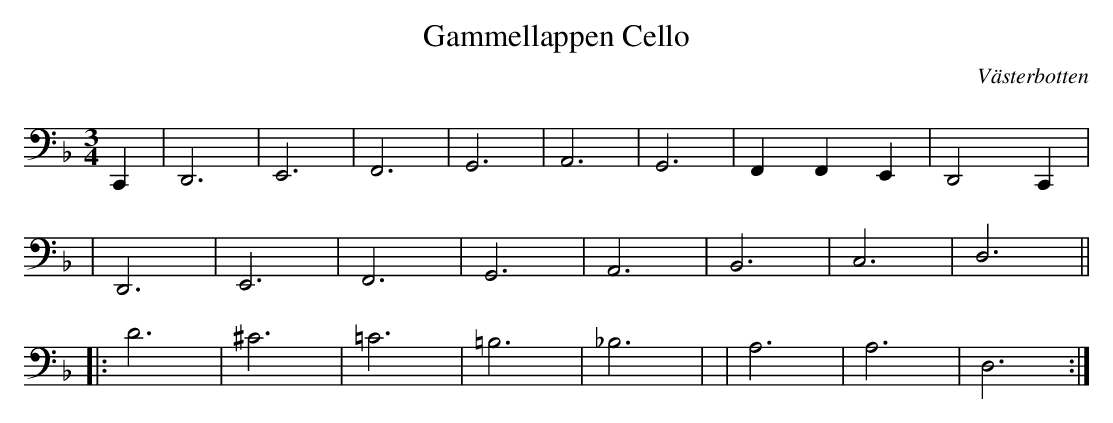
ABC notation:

X:1
T:Gammellappen Cello
O:Västerbotten
M:3/4
L:1/4
K:Dm
C,, | D,,3 | E,,3 | F,,3  | G,,3 | A,,3 | G,,3 | F,,F,,E,,  | D,,2 C,,|
| D,,3 | E,,3 | F,,3  | G,,3 | A,,3 | B,,3 | C,3 | D,3 ||
|: D3 | ^C3 | =C3 | =B,3 | _B,3 | |A,3 | A,3 | D,3 :|
